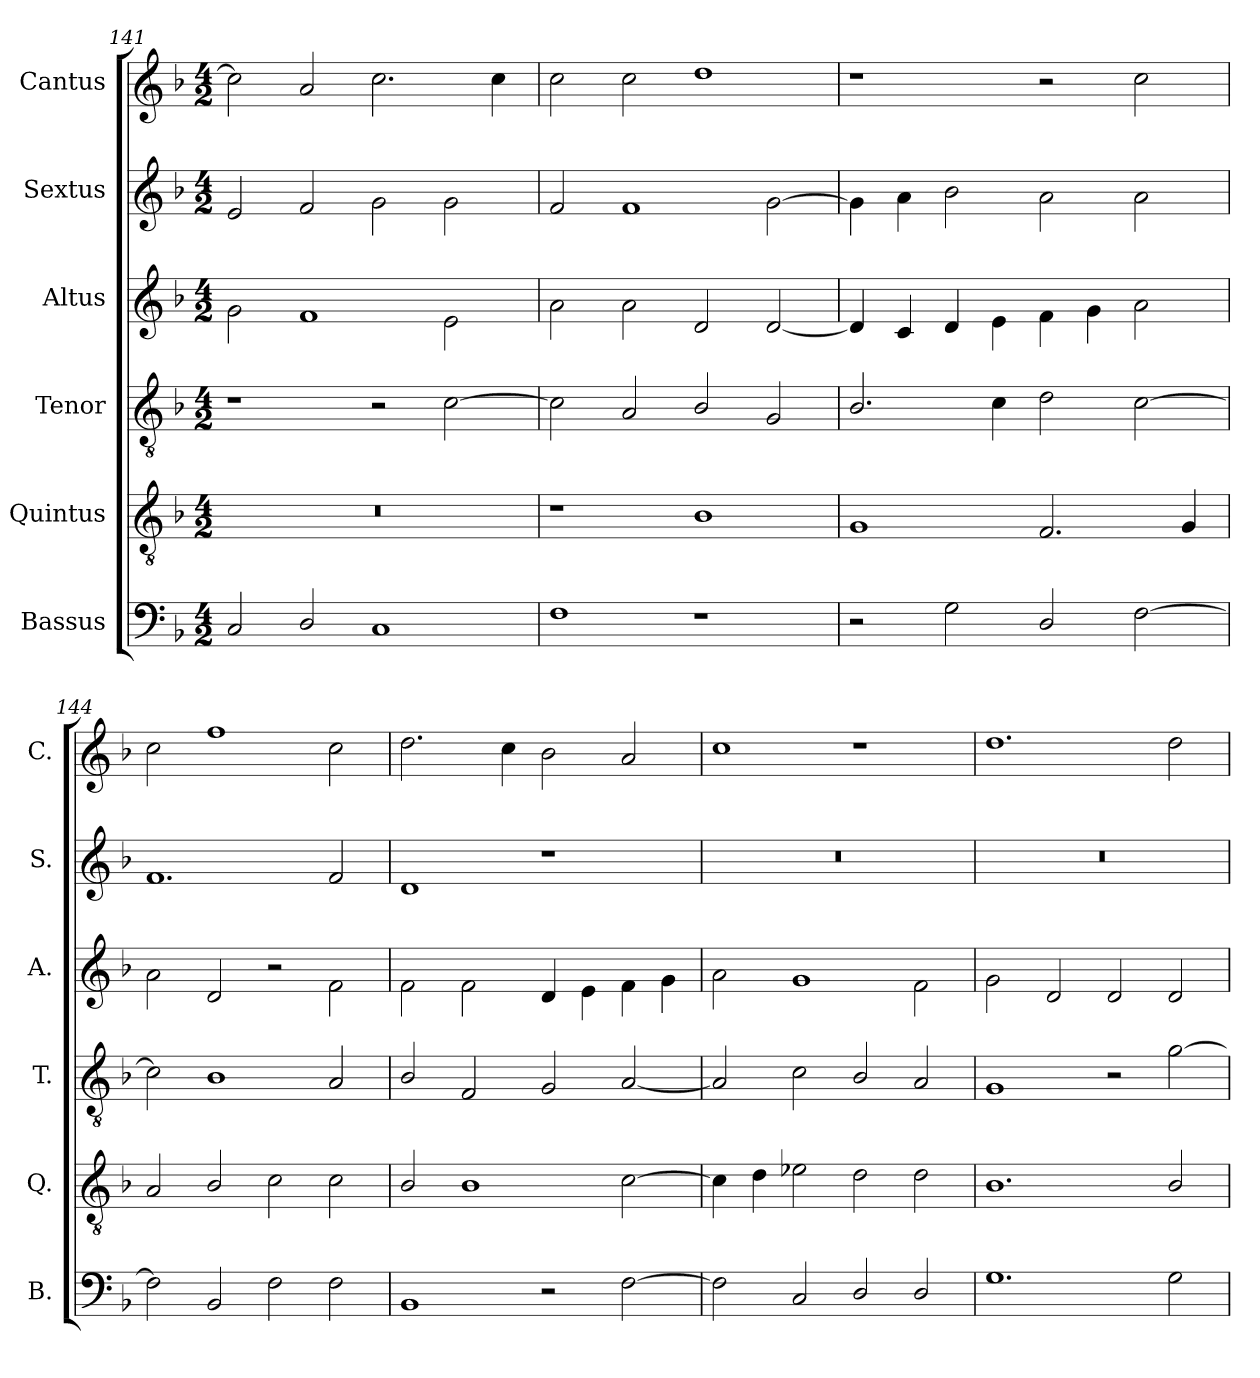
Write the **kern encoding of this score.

**kern	**kern	**kern	**kern	**kern	**kern
*part6	*part5	*part4	*part3	*part2	*part1
*staff6	*staff5	*staff4	*staff3	*staff2	*staff1
*I"Bassus	*I"Quintus	*I"Tenor	*I"Altus	*I"Sextus	*I"Cantus
*I'B.	*I'Q.	*I'T.	*I'A.	*I'S.	*I'C.
*clefF4	*clefGv2	*clefGv2	*clefG2	*clefG2	*clefG2
*k[b-]	*k[b-]	*k[b-]	*k[b-]	*k[b-]	*k[b-]
*M4/2	*M4/2	*M4/2	*M4/2	*M4/2	*M4/2
=141	=141	=141	=141	=141	=141
!	!LO:N:vis=1	!	!	!	!
2C/	0r	1r	2g\	2e/	2cc\]
2D/	.	.	1f	2f/	2a/
1C	.	2r	.	2g\	2.cc\
.	.	[2c\	2e\	2g\	.
.	.	.	.	.	4cc\
=142	=142	=142	=142	=142	=142
1F	1r	2c\]	2a\	2f/	2cc\
.	.	2A/	2a\	1f	2cc\
1r	1B-	2B-/	2d/	.	1dd
.	.	2G/	[2d/	[2g\	.
!!LO:LB:g=z
=143	=143	=143	=143	=143	=143
2r	1G	2.B-/	4d/]	4g\]	1r
.	.	.	4c/	4a\	.
2G\	.	.	4d/	2b-\	.
.	.	4c\	4e\	.	.
2D/	2.F/	2d\	4f\	2a\	2r
.	.	.	4g\	.	.
[2F\	.	[2c\	2a\	2a\	2cc\
.	4G/	.	.	.	.
=144	=144	=144	=144	=144	=144
2F\]	2A/	2c\]	2a\	1.f	2cc\
2BB-/	2B-/	1B-	2d/	.	1ff
2F\	2c\	.	2r	.	.
2F\	2c\	2A/	2f\	2f/	2cc\
=145	=145	=145	=145	=145	=145
1BB-	2B-/	2B-/	2f\	1d	2.dd\
.	1B-	2F/	2f\	.	.
.	.	.	.	.	4cc\
2r	.	2G/	4d/	1r	2b-\
.	.	.	4e\	.	.
[2F\	[2c\	[2A/	4f\	.	2a/
.	.	.	4g\	.	.
=146	=146	=146	=146	=146	=146
!	!	!	!	!LO:N:vis=1	!
2F\]	4c\]	2A/]	2a\	0r	1cc
.	4d\	.	.	.	.
2C/	2e-X\	2c\	1g	.	.
2D/	2d\	2B-/	.	.	1r
2D/	2d\	2A/	2f\	.	.
=147	=147	=147	=147	=147	=147
!	!	!	!	!LO:N:vis=1	!
1.G	1.B-	1G	2g\	0r	1.dd
.	.	.	2d/	.	.
.	.	2r	2d/	.	.
2G\	2B-/	[2g\	2d/	.	2dd\
=	=	=	=	=	=
*-	*-	*-	*-	*-	*-
